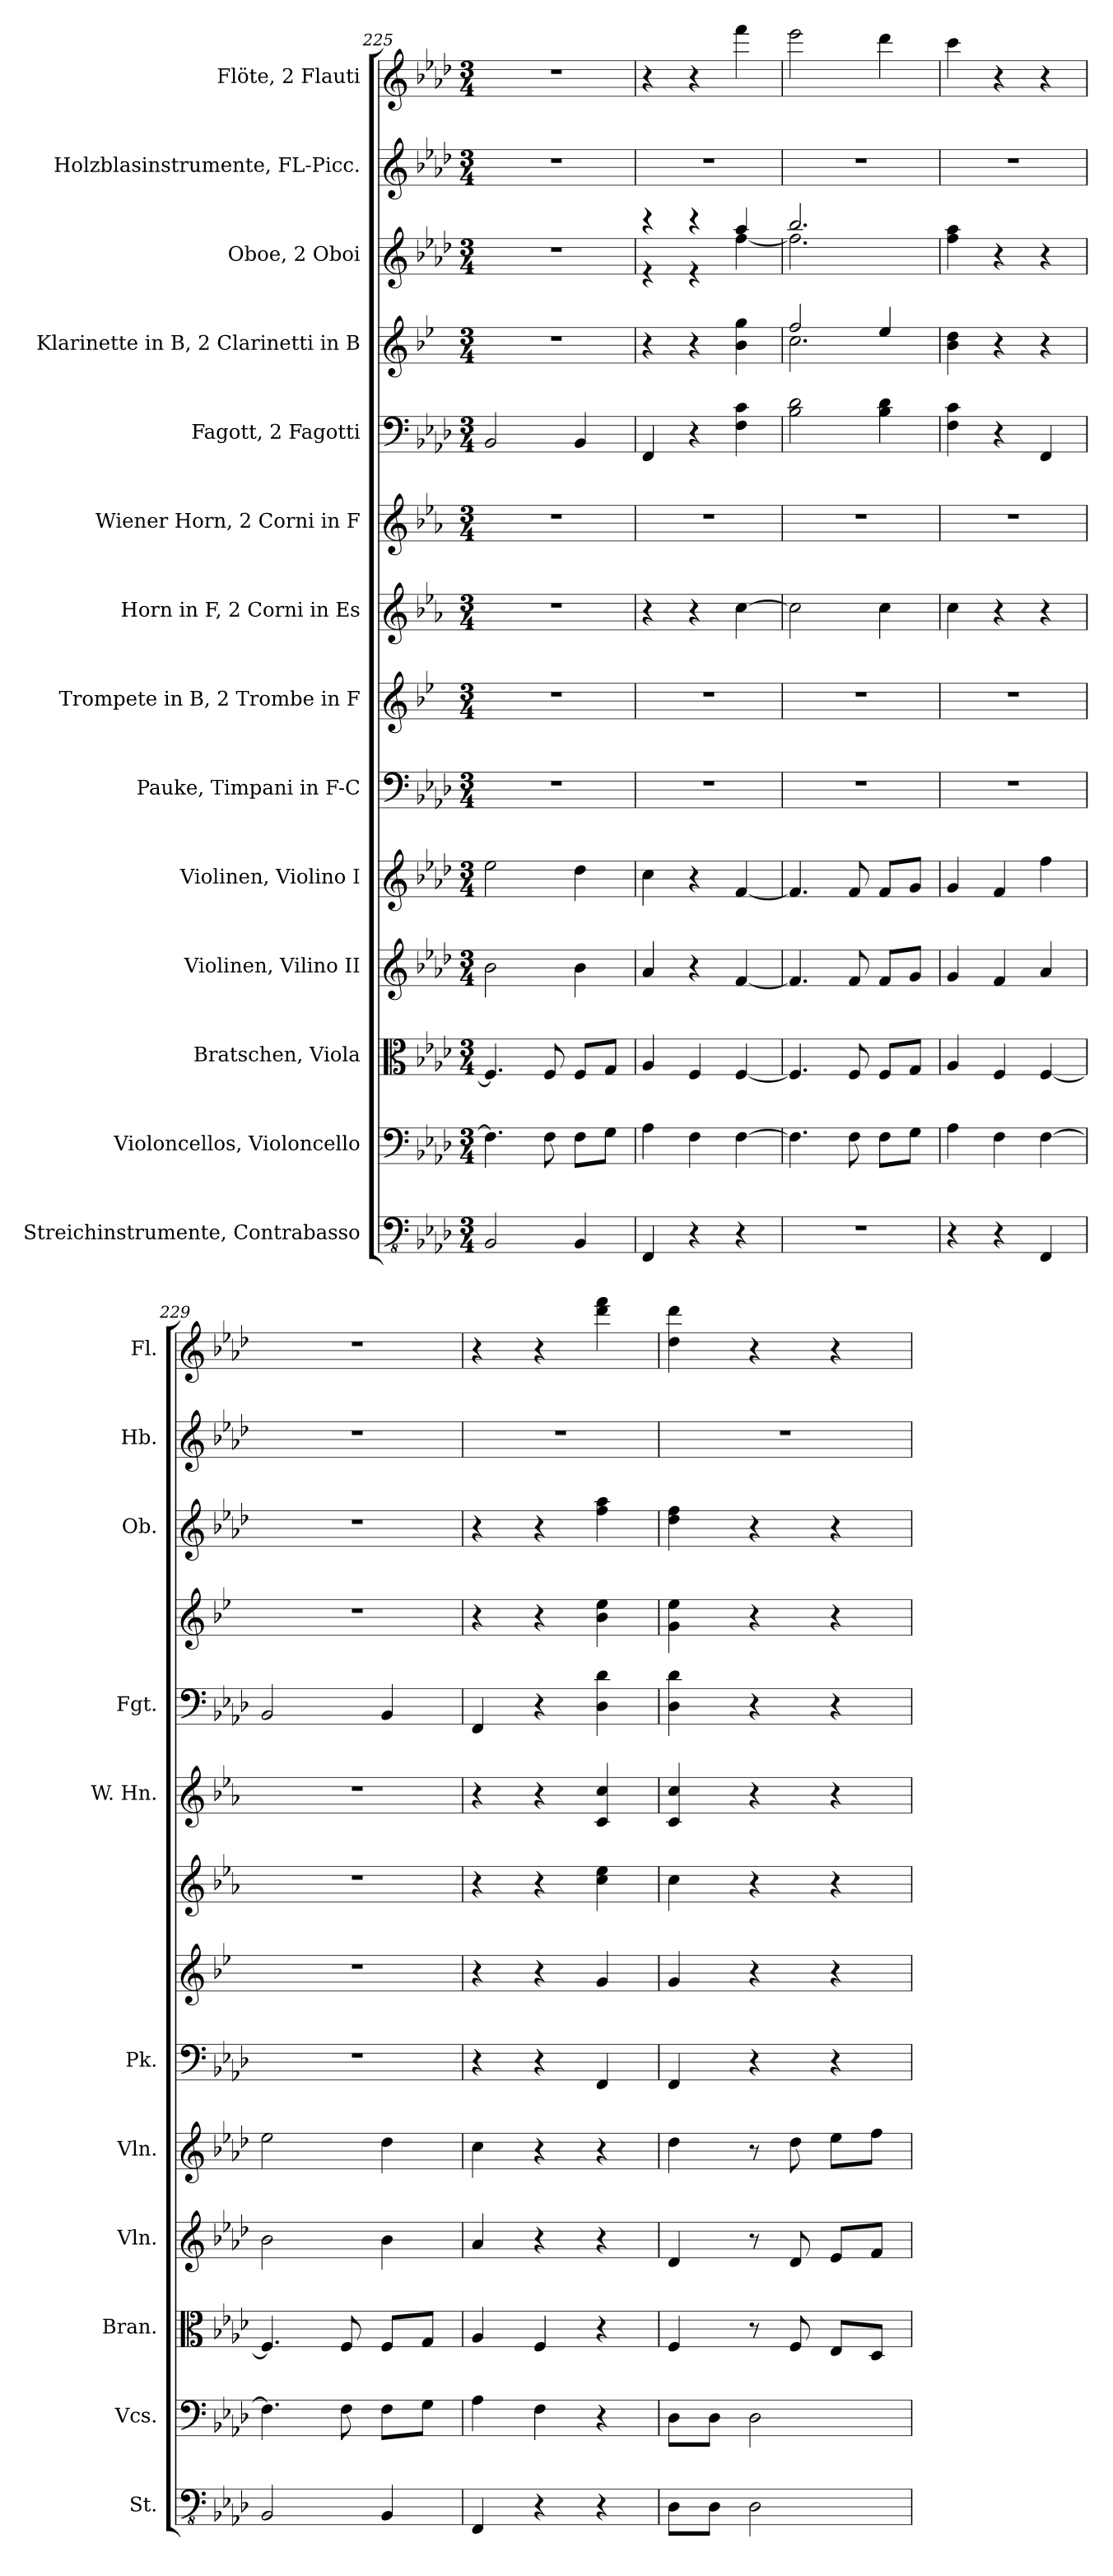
**kern	**kern	**kern	**kern	**kern	**kern	**kern	**kern	**kern	**kern	**kern	**kern	**kern	**kern
*part14	*part13	*part12	*part11	*part10	*part9	*part8	*part7	*part6	*part5	*part4	*part3	*part2	*part1
*staff14	*staff13	*staff12	*staff11	*staff10	*staff9	*staff8	*staff7	*staff6	*staff5	*staff4	*staff3	*staff2	*staff1
*I"Streichinstrumente, Contrabasso	*I"Violoncellos, Violoncello	*I"Bratschen, Viola	*I"Violinen, Vilino II	*I"Violinen, Violino I	*I"Pauke, Timpani in F-C	*I"Trompete in B, 2 Trombe in F	*I"Horn in F, 2 Corni in Es	*I"Wiener Horn, 2 Corni in F	*I"Fagott, 2 Fagotti	*I"Klarinette in B, 2 Clarinetti in B	*I"Oboe, 2 Oboi	*I"Holzblasinstrumente, FL-Picc.	*I"Flöte, 2 Flauti
*I'St.	*I'Vcs.	*I'Bran.	*I'Vln.	*I'Vln.	*I'Pk.	*	*	*I'W. Hn.	*I'Fgt.	*	*I'Ob.	*I'Hb.	*I'Fl.
!!LO:PB:g=z
*clefFv4	*clefF4	*clefC3	*clefG2	*clefG2	*clefF4	*clefG2	*clefG2	*clefG2	*clefF4	*clefG2	*clefG2	*clefG2	*clefG2
*	*	*	*	*	*	*ITrd1c2	*ITrd4c7	*ITrd4c7	*	*ITrd1c2	*	*	*
*k[b-e-a-d-]	*k[b-e-a-d-]	*k[b-e-a-d-]	*k[b-e-a-d-]	*k[b-e-a-d-]	*k[b-e-a-d-]	*k[b-e-a-d-]	*k[b-e-a-d-]	*k[b-e-a-d-]	*k[b-e-a-d-]	*k[b-e-a-d-]	*k[b-e-a-d-]	*k[b-e-a-d-]	*k[b-e-a-d-]
*M3/4	*M3/4	*M3/4	*M3/4	*M3/4	*M3/4	*M3/4	*M3/4	*M3/4	*M3/4	*M3/4	*M3/4	*M3/4	*M3/4
=225	=225	=225	=225	=225	=225	=225	=225	=225	=225	=225	=225	=225	=225
2BBB-/	4.F\]	4.F/]	2b-\	2ee-\	2.r	2.r	2.r	2.r	2BB-/	2.r	2.r	2.r	2.r
.	8F\	8F/	.	.	.	.	.	.	.	.	.	.	.
4BBB-/	8F\L	8F/L	4b-\	4dd-\	.	.	.	.	4BB-/	.	.	.	.
.	8G\J	8G/J	.	.	.	.	.	.	.	.	.	.	.
=226	=226	=226	=226	=226	=226	=226	=226	=226	=226	=226	=226	=226	=226
*	*	*	*	*	*	*	*	*	*	*	*^	*	*
4FFF/	4A-\	4A-/	4a-/	4cc\	2.r	2.r	4r	2.r	4FF/	4r	4r	4r	2.r	4r
4r	4F\	4F/	4r	4r	.	.	4r	.	4r	4r	4r	4r	.	4r
4r	[4F\	[4F/	[4f/	[4f/	.	.	[4f\	.	4F\ 4c\	4a-\ 4ff\	4aa-/	[4ff\	.	4fff\
=227	=227	=227	=227	=227	=227	=227	=227	=227	=227	=227	=227	=227	=227	=227
*	*	*	*	*	*	*	*	*	*	*^	*	*	*	*
2.r	4.F\]	4.F/]	4.f/]	4.f/]	2.r	2.r	2f\]	2.r	2B-\ 2d-\	2ee-/	2.b-\	2.bb-/	2.ff\]	2.r	2eee-\
.	8F\	8F/	8f/	8f/	.	.	.	.	.	.	.	.	.	.	.
.	8F\L	8F/L	8f/L	8f/L	.	.	4f\	.	4B-\ 4d-\	4dd-/	.	.	.	.	4ddd-\
.	8G\J	8G/J	8g/J	8g/J	.	.	.	.	.	.	.	.	.	.	.
*	*	*	*	*	*	*	*	*	*	*v	*v	*	*	*	*
*	*	*	*	*	*	*	*	*	*	*	*v	*v	*	*
=228	=228	=228	=228	=228	=228	=228	=228	=228	=228	=228	=228	=228	=228
4r	4A-\	4A-/	4g/	4g/	2.r	2.r	4f\	2.r	4F\ 4c\	4a-\ 4cc\	4ff\ 4aa-\	2.r	4ccc\
4r	4F\	4F/	4f/	4f/	.	.	4r	.	4r	4r	4r	.	4r
4FFF/	[4F\	[4F/	4a-/	4ff\	.	.	4r	.	4FF/	4r	4r	.	4r
=229	=229	=229	=229	=229	=229	=229	=229	=229	=229	=229	=229	=229	=229
2BBB-/	4.F\]	4.F/]	2b-\	2ee-\	2.r	2.r	2.r	2.r	2BB-/	2.r	2.r	2.r	2.r
.	8F\	8F/	.	.	.	.	.	.	.	.	.	.	.
4BBB-/	8F\L	8F/L	4b-\	4dd-\	.	.	.	.	4BB-/	.	.	.	.
.	8G\J	8G/J	.	.	.	.	.	.	.	.	.	.	.
=230	=230	=230	=230	=230	=230	=230	=230	=230	=230	=230	=230	=230	=230
4FFF/	4A-\	4A-/	4a-/	4cc\	4r	4r	4r	4r	4FF/	4r	4r	2.r	4r
4r	4F\	4F/	4r	4r	4r	4r	4r	4r	4r	4r	4r	.	4r
4r	4r	4r	4r	4r	4FF/	4f/	4f\ 4a-\	4F/ 4f/	4D-\ 4d-\	4a-\ 4dd-\	4ff\ 4aa-\	.	4ddd-\ 4fff\
=231	=231	=231	=231	=231	=231	=231	=231	=231	=231	=231	=231	=231	=231
8DD-\L	8D-\L	4F/	4d-/	4dd-\	4FF/	4f/	4f\	4F/ 4f/	4D-\ 4d-\	4f\ 4dd-\	4dd-\ 4ff\	2.r	4dd-\ 4ddd-\
8DD-\J	8D-\J	.	.	.	.	.	.	.	.	.	.	.	.
2DD-\	2D-\	8r	8r	8r	4r	4r	4r	4r	4r	4r	4r	.	4r
.	.	8F/	8d-/	8dd-\	.	.	.	.	.	.	.	.	.
.	.	8E-/L	8e-/L	8ee-\L	4r	4r	4r	4r	4r	4r	4r	.	4r
.	.	8D-/J	8f/J	8ff\J	.	.	.	.	.	.	.	.	.
=	=	=	=	=	=	=	=	=	=	=	=	=	=
*-	*-	*-	*-	*-	*-	*-	*-	*-	*-	*-	*-	*-	*-
